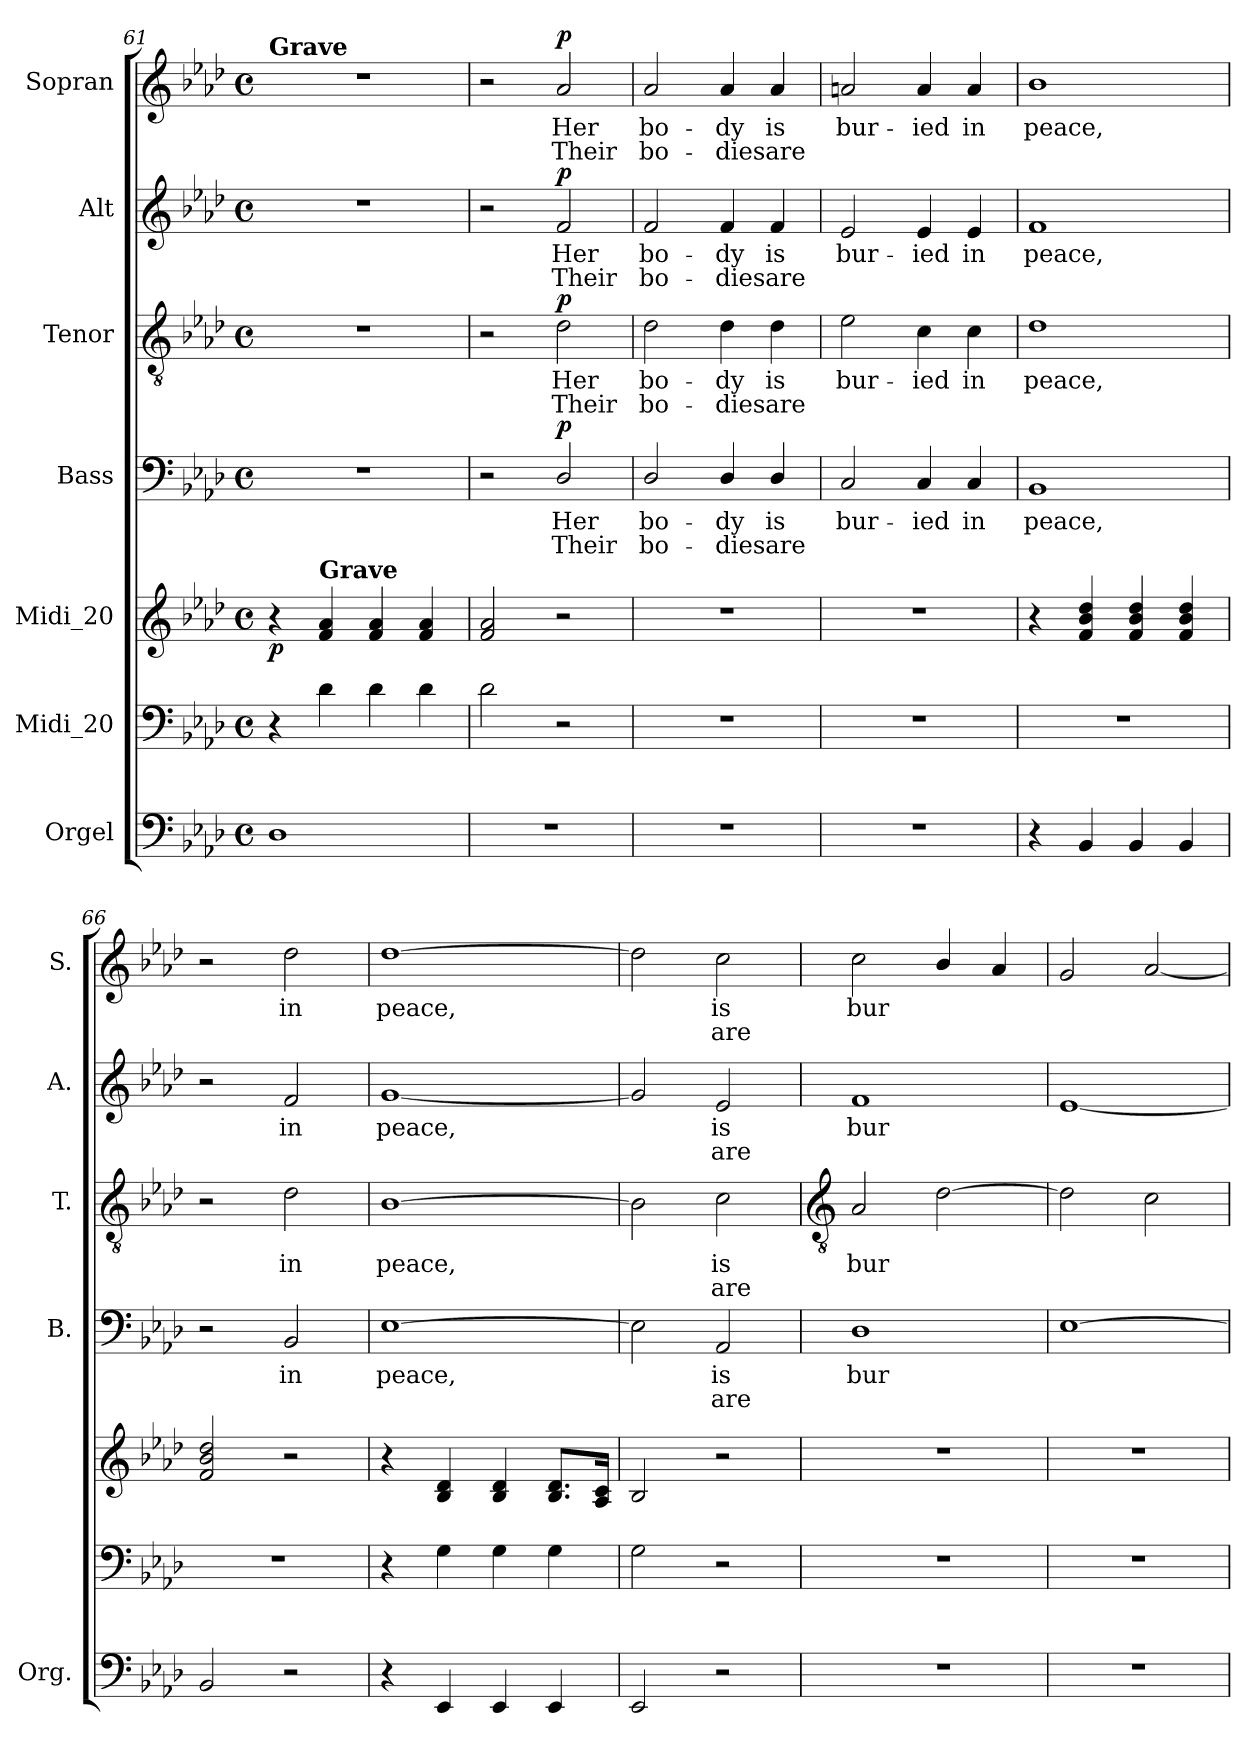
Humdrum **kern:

**kern	**kern	**kern	**dynam	**kern	**text	**text	**dynam	**kern	**text	**text	**dynam	**kern	**text	**text	**dynam	**kern	**text	**text	**dynam
*part7	*part6	*part5	*part5	*part4	*part4	*part4	*part4	*part3	*part3	*part3	*part3	*part2	*part2	*part2	*part2	*part1	*part1	*part1	*part1
*staff7	*staff6	*staff5	*staff5	*staff4	*staff4	*staff4	*staff4	*staff3	*staff3	*staff3	*staff3	*staff2	*staff2	*staff2	*staff2	*staff1	*staff1	*staff1	*staff1
*I"Orgel	*I"Midi_20	*I"Midi_20	*	*I"Bass	*	*	*	*I"Tenor	*	*	*	*I"Alt	*	*	*	*I"Sopran	*	*	*
*I'Org.	*	*	*	*I'B.	*	*	*	*I'T.	*	*	*	*I'A.	*	*	*	*I'S.	*	*	*
!!LO:LB:g=z
*clefF4	*clefF4	*clefG2	*	*clefF4	*	*	*	*clefGv2	*	*	*	*clefG2	*	*	*	*clefG2	*	*	*
*k[b-e-a-d-]	*k[b-e-a-d-]	*k[b-e-a-d-]	*	*k[b-e-a-d-]	*	*	*	*k[b-e-a-d-]	*	*	*	*k[b-e-a-d-]	*	*	*	*k[b-e-a-d-]	*	*	*
*A-:	*A-:	*A-:	*	*A-:	*	*	*	*A-:	*	*	*	*A-:	*	*	*	*A-:	*	*	*
*M4/4	*M4/4	*M4/4	*	*M4/4	*	*	*	*M4/4	*	*	*	*M4/4	*	*	*	*M4/4	*	*	*
*met(c)	*met(c)	*met(c)	*	*met(c)	*	*	*	*met(c)	*	*	*	*met(c)	*	*	*	*met(c)	*	*	*
=61	=61	=61	=61	=61	=61	=61	=61	=61	=61	=61	=61	=61	=61	=61	=61	=61	=61	=61	=61
!	!	!	!	!	!	!	!	!	!	!	!	!	!	!	!	!LO:TX:a:B:t=Grave	!	!	!
!	!	!	!LO:DY:b	!	!	!	!	!	!	!	!	!	!	!	!	!	!	!	!
1D-	4r	4r	p	1r	.	.	.	1r	.	.	.	1r	.	.	.	1r	.	.	.
!	!	!LO:TX:a:B:t=Grave	!	!	!	!	!	!	!	!	!	!	!	!	!	!	!	!	!
.	4d-	4f 4a-	.	.	.	.	.	.	.	.	.	.	.	.	.	.	.	.	.
.	4d-	4f 4a-	.	.	.	.	.	.	.	.	.	.	.	.	.	.	.	.	.
.	4d-	4f 4a-	.	.	.	.	.	.	.	.	.	.	.	.	.	.	.	.	.
=62	=62	=62	=62	=62	=62	=62	=62	=62	=62	=62	=62	=62	=62	=62	=62	=62	=62	=62	=62
1r	2d-	2f 2a-	.	2r	.	.	.	2r	.	.	.	2r	.	.	.	2r	.	.	.
!	!	!	!	!	!LO:LY:b	!LO:LY:b	!LO:DY:b	!	!LO:LY:b	!LO:LY:b	!LO:DY:b	!	!LO:LY:b	!LO:LY:b	!LO:DY:b	!	!LO:LY:b	!LO:LY:b	!LO:DY:b
.	2r	2r	.	2D-/	Her	Their	p	2d-	Her	Their	p	2f	Her	Their	p	2a-	Her	Their	p
=63	=63	=63	=63	=63	=63	=63	=63	=63	=63	=63	=63	=63	=63	=63	=63	=63	=63	=63	=63
!	!	!	!	!	!LO:LY:b	!LO:LY:b	!	!	!LO:LY:b	!LO:LY:b	!	!	!LO:LY:b	!LO:LY:b	!	!	!LO:LY:b	!LO:LY:b	!
1r	1r	1r	.	2D-/	bo-	-bo-	.	2d-	bo-	-bo-	.	2f	bo-	-bo-	.	2a-	bo-	-bo-	.
!	!	!	!	!	!LO:LY:b	!LO:LY:b	!	!	!LO:LY:b	!LO:LY:b	!	!	!LO:LY:b	!LO:LY:b	!	!	!LO:LY:b	!LO:LY:b	!
.	.	.	.	4D-/	-dy	dies	.	4d-	-dy	dies	.	4f	-dy	dies	.	4a-	-dy	dies	.
!	!	!	!	!	!LO:LY:b	!LO:LY:b	!	!	!LO:LY:b	!LO:LY:b	!	!	!LO:LY:b	!LO:LY:b	!	!	!LO:LY:b	!LO:LY:b	!
.	.	.	.	4D-/	is	are	.	4d-	is	are	.	4f	is	are	.	4a-	is	are	.
=64	=64	=64	=64	=64	=64	=64	=64	=64	=64	=64	=64	=64	=64	=64	=64	=64	=64	=64	=64
!	!	!	!	!	!LO:LY:b	!	!	!	!LO:LY:b	!	!	!	!LO:LY:b	!	!	!	!LO:LY:b	!	!
1r	1r	1r	.	2C	bur-	.	.	2e-	bur-	.	.	2e-	bur-	.	.	2an	bur-	.	.
!	!	!	!	!	!LO:LY:b	!	!	!	!LO:LY:b	!	!	!	!LO:LY:b	!	!	!	!LO:LY:b	!	!
.	.	.	.	4C	-ied	.	.	4c	-ied	.	.	4e-	-ied	.	.	4a	-ied	.	.
!	!	!	!	!	!LO:LY:b	!	!	!	!LO:LY:b	!	!	!	!LO:LY:b	!	!	!	!LO:LY:b	!	!
.	.	.	.	4C	in	.	.	4c	in	.	.	4e-	in	.	.	4a	in	.	.
=65	=65	=65	=65	=65	=65	=65	=65	=65	=65	=65	=65	=65	=65	=65	=65	=65	=65	=65	=65
!	!	!	!	!	!LO:LY:b	!	!	!	!LO:LY:b	!	!	!	!LO:LY:b	!	!	!	!LO:LY:b	!	!
4r	1r	4r	.	1BB-	peace,	.	.	1d-	peace,	.	.	1f	peace,	.	.	1b-	peace,	.	.
4BB-	.	4f 4b- 4dd-	.	.	.	.	.	.	.	.	.	.	.	.	.	.	.	.	.
4BB-	.	4f 4b- 4dd-	.	.	.	.	.	.	.	.	.	.	.	.	.	.	.	.	.
4BB-	.	4f 4b- 4dd-	.	.	.	.	.	.	.	.	.	.	.	.	.	.	.	.	.
=66	=66	=66	=66	=66	=66	=66	=66	=66	=66	=66	=66	=66	=66	=66	=66	=66	=66	=66	=66
2BB-	1r	2f 2b- 2dd-	.	2r	.	.	.	2r	.	.	.	2r	.	.	.	2r	.	.	.
!	!	!	!	!	!LO:LY:b	!	!	!	!LO:LY:b	!	!	!	!LO:LY:b	!	!	!	!LO:LY:b	!	!
2r	.	2r	.	2BB-	in	.	.	2d-	in	.	.	2f	in	.	.	2dd-	in	.	.
=67	=67	=67	=67	=67	=67	=67	=67	=67	=67	=67	=67	=67	=67	=67	=67	=67	=67	=67	=67
!	!	!	!	!	!LO:LY:b	!	!	!	!LO:LY:b	!	!	!	!LO:LY:b	!	!	!	!LO:LY:b	!	!
4r	4r	4r	.	[1E-	peace,	.	.	[1B-	peace,	.	.	[1g	peace,	.	.	[1dd-	peace,	.	.
4EE-	4G	4B- 4d-	.	.	.	.	.	.	.	.	.	.	.	.	.	.	.	.	.
4EE-	4G	4B- 4d-	.	.	.	.	.	.	.	.	.	.	.	.	.	.	.	.	.
4EE-	4G	8.B- 8.d-L	.	.	.	.	.	.	.	.	.	.	.	.	.	.	.	.	.
.	.	16A- 16cJ	.	.	.	.	.	.	.	.	.	.	.	.	.	.	.	.	.
=68	=68	=68	=68	=68	=68	=68	=68	=68	=68	=68	=68	=68	=68	=68	=68	=68	=68	=68	=68
2EE-	2G	2B-	.	2E-]	.	.	.	2B-]	.	.	.	2g]	.	.	.	2dd-]	.	.	.
!	!	!	!	!	!LO:LY:b	!LO:LY:b	!	!	!LO:LY:b	!LO:LY:b	!	!	!LO:LY:b	!LO:LY:b	!	!	!LO:LY:b	!LO:LY:b	!
2r	2r	2r	.	2AA-	is	are	.	2c	is	are	.	2e-	is	are	.	2cc	is	are	.
!!LO:LB:g=z
=69	=69	=69	=69	=69	=69	=69	=69	=69	=69	=69	=69	=69	=69	=69	=69	=69	=69	=69	=69
*	*	*	*	*	*	*	*	*clefGv2	*	*	*	*	*	*	*	*	*	*	*
!	!	!	!	!	!LO:LY:b	!	!	!	!LO:LY:b	!	!	!	!LO:LY:b	!	!	!	!LO:LY:b	!	!
1r	1r	1r	.	1D-	bur	.	.	2A-	bur	.	.	1f	bur	.	.	2cc	bur	.	.
.	.	.	.	.	.	.	.	[2d-	.	.	.	.	.	.	.	4b-/	.	.	.
.	.	.	.	.	.	.	.	.	.	.	.	.	.	.	.	4a-	.	.	.
=70	=70	=70	=70	=70	=70	=70	=70	=70	=70	=70	=70	=70	=70	=70	=70	=70	=70	=70	=70
1r	1r	1r	.	[1E-	.	.	.	2d-]	.	.	.	[1e-	.	.	.	2g	.	.	.
.	.	.	.	.	.	.	.	2c	.	.	.	.	.	.	.	[2a-	.	.	.
=	=	=	=	=	=	=	=	=	=	=	=	=	=	=	=	=	=	=	=
*-	*-	*-	*-	*-	*-	*-	*-	*-	*-	*-	*-	*-	*-	*-	*-	*-	*-	*-	*-
